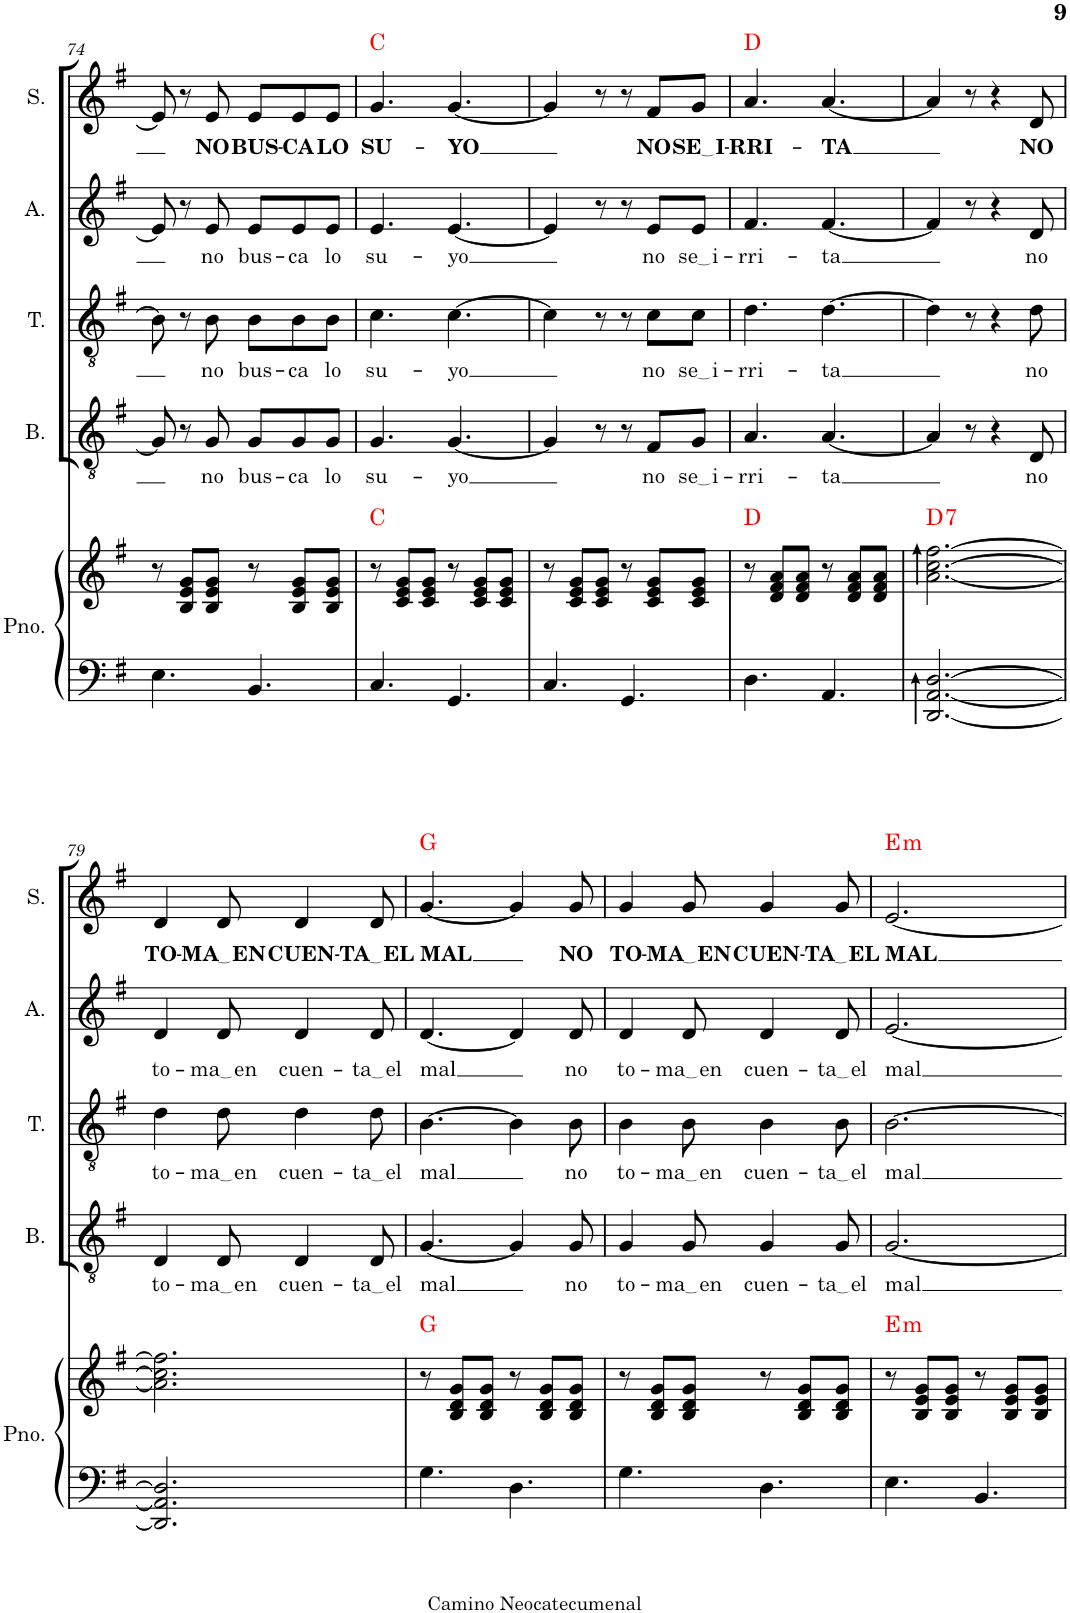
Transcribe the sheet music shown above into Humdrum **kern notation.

**kern	**kern	**harte	**kern	**text	**kern	**text	**kern	**text	**kern	**text	**kern	**text	**harte
*part6	*part6	*part6	*part5	*part5	*part4	*part4	*part3	*part3	*part2	*part2	*part1	*part1	*part1
*staff7	*staff6	*	*staff5	*staff5	*staff4	*staff4	*staff3	*staff3	*staff2	*staff2	*staff1	*staff1	*
*I"Piano	*	*	*I"Bajo	*	*I"Bajo	*	*I"Tenor	*	*I"Alto	*	*I"Soprano	*	*
*I'Pno.	*	*	*I'B.	*	*I'B.	*	*I'T.	*	*I'A.	*	*I'S.	*	*
!!LO:PB:g=z
*clefF4	*clefG2	*	*clefF4	*	*clefGv2	*	*clefGv2	*	*clefG2	*	*clefG2	*	*
*k[f#]	*k[f#]	*	*k[f#]	*	*k[f#]	*	*k[f#]	*	*k[f#]	*	*k[f#]	*	*
*M6/8	*M6/8	*	*M6/8	*	*M6/8	*	*M6/8	*	*M6/8	*	*M6/8	*	*
=74	=74	=74	=74	=74	=74	=74	=74	=74	=74	=74	=74	=74	=74
4.E\	8r	.	8G]	.	8G/]	.	8B\]	.	8e/]	.	8e/]	.	.
.	8B/ 8e/ 8g/L	.	8r	.	8r	.	8r	.	8r	.	8r	.	.
!	!	!	!	!	!	!LO:LY:b	!	!LO:LY:b	!	!LO:LY:b	!	!LO:LY:b	!
.	8B/ 8e/ 8g/J	.	8G	no	8G/	no	8B\	no	8e/	no	8e/	NO	.
!	!	!	!	!	!	!LO:LY:b	!	!LO:LY:b	!	!LO:LY:b	!	!LO:LY:b	!
4.BB/	8r	.	8G\L	bus-	8G/L	bus-	8B\L	bus-	8e/L	bus-	8e/L	BUS-	.
!	!	!	!	!	!	!LO:LY:b	!	!LO:LY:b	!	!LO:LY:b	!	!LO:LY:b	!
.	8B/ 8e/ 8g/L	.	8G\	-ca	8G/	-ca	8B\	-ca	8e/	-ca	8e/	-CA	.
!	!	!	!	!	!	!LO:LY:b	!	!LO:LY:b	!	!LO:LY:b	!	!LO:LY:b	!
.	8B/ 8e/ 8g/J	.	8G\J	lo	8G/J	lo	8B\J	lo	8e/J	lo	8e/J	LO	.
=75	=75	=75	=75	=75	=75	=75	=75	=75	=75	=75	=75	=75	=75
!	!	!	!	!	!	!LO:LY:b	!	!LO:LY:b	!	!LO:LY:b	!	!LO:LY:b	!
4.C/	8r	C:maj	4.G	su-	4.G/	su-	4.c\	su-	4.e/	su-	4.g/	SU-	C:maj
.	8c/ 8e/ 8g/L	.	.	.	.	.	.	.	.	.	.	.	.
.	8c/ 8e/ 8g/J	.	.	.	.	.	.	.	.	.	.	.	.
!	!	!	!	!	!	!LO:LY:b	!	!LO:LY:b	!	!LO:LY:b	!	!LO:LY:b	!
4.GG/	8r	.	[4.G	-yo	[4.G/	-yo	[4.c\	-yo	[4.e/	-yo	[4.g/	-YO	.
.	8c/ 8e/ 8g/L	.	.	.	.	.	.	.	.	.	.	.	.
.	8c/ 8e/ 8g/J	.	.	.	.	.	.	.	.	.	.	.	.
=76	=76	=76	=76	=76	=76	=76	=76	=76	=76	=76	=76	=76	=76
4.C/	8r	.	4G]	.	4G/]	.	4c\]	.	4e/]	.	4g/]	.	.
.	8c/ 8e/ 8g/L	.	.	.	.	.	.	.	.	.	.	.	.
.	8c/ 8e/ 8g/J	.	8r	.	8r	.	8r	.	8r	.	8r	.	.
4.GG/	8r	.	8r	.	8r	.	8r	.	8r	.	8r	.	.
!	!	!	!	!	!	!LO:LY:b	!	!LO:LY:b	!	!LO:LY:b	!	!LO:LY:b	!
.	8c/ 8e/ 8g/L	.	8F#\L	no	8F#/L	no	8c\L	no	8e/L	no	8f#/L	NO	.
!	!	!	!	!	!	!LO:LY:b	!	!LO:LY:b	!	!LO:LY:b	!	!LO:LY:b	!
.	8c/ 8e/ 8g/J	.	8G\J	se i	8G/J	se i	8c\J	se i	8e/J	se i	8g/J	SE I	.
=77	=77	=77	=77	=77	=77	=77	=77	=77	=77	=77	=77	=77	=77
!	!	!	!	!	!	!LO:LY:b	!	!LO:LY:b	!	!LO:LY:b	!	!LO:LY:b	!
4.D\	8r	D:maj	4.A	-rri-	4.A/	-rri-	4.d\	-rri-	4.f#/	-rri-	4.a/	-RRI-	D:maj
.	8d/ 8f#/ 8a/L	.	.	.	.	.	.	.	.	.	.	.	.
.	8d/ 8f#/ 8a/J	.	.	.	.	.	.	.	.	.	.	.	.
!	!	!	!	!	!	!LO:LY:b	!	!LO:LY:b	!	!LO:LY:b	!	!LO:LY:b	!
4.AA/	8r	.	[4.A	-ta	[4.A/	-ta	[4.d\	-ta	[4.f#/	-ta	[4.a/	-TA	.
.	8d/ 8f#/ 8a/L	.	.	.	.	.	.	.	.	.	.	.	.
.	8d/ 8f#/ 8a/J	.	.	.	.	.	.	.	.	.	.	.	.
=78	=78	=78	=78	=78	=78	=78	=78	=78	=78	=78	=78	=78	=78
!	!	!LO:H:kt=7	!	!	!	!	!	!	!	!	!	!	!
[2.DD/ [2.AA/ [2.D/	[2.a\ [2.cc\ [2.ff#\	D:7	4A]	.	4A/]	.	4d\]	.	4f#/]	.	4a/]	.	.
.	.	.	8r	.	8r	.	8r	.	8r	.	8r	.	.
.	.	.	4r	.	4r	.	4r	.	4r	.	4r	.	.
!	!	!	!	!	!	!LO:LY:b	!	!LO:LY:b	!	!LO:LY:b	!	!LO:LY:b	!
.	.	.	8D	no	8D/	no	8d\	no	8d/	no	8d/	NO	.
!!LO:LB:g=z
=79	=79	=79	=79	=79	=79	=79	=79	=79	=79	=79	=79	=79	=79
!	!	!	!	!	!	!LO:LY:b	!	!LO:LY:b	!	!LO:LY:b	!	!LO:LY:b	!
2.DD/] 2.AA/] 2.D/]	2.a\] 2.cc\] 2.ff#\]	.	4D	to-	4D/	to-	4d\	to-	4d/	to-	4d/	TO-	.
!	!	!	!	!	!	!LO:LY:b	!	!LO:LY:b	!	!LO:LY:b	!	!LO:LY:b	!
.	.	.	8D	ma en	8D/	ma en	8d\	ma en	8d/	ma en	8d/	MA EN	.
!	!	!	!	!	!	!LO:LY:b	!	!LO:LY:b	!	!LO:LY:b	!	!LO:LY:b	!
.	.	.	4D	cuen-	4D/	cuen-	4d\	cuen-	4d/	cuen-	4d/	CUEN-	.
!	!	!	!	!	!	!LO:LY:b	!	!LO:LY:b	!	!LO:LY:b	!	!LO:LY:b	!
.	.	.	8D	ta el	8D/	ta el	8d\	ta el	8d/	ta el	8d/	TA EL	.
=80	=80	=80	=80	=80	=80	=80	=80	=80	=80	=80	=80	=80	=80
!	!	!	!	!	!	!LO:LY:b	!	!LO:LY:b	!	!LO:LY:b	!	!LO:LY:b	!
4.G\	8r	G:maj	[4.G	-mal	[4.G/	-mal	[4.B\	-mal	[4.d/	-mal	[4.g/	-MAL	G:maj
.	8B/ 8d/ 8g/L	.	.	.	.	.	.	.	.	.	.	.	.
.	8B/ 8d/ 8g/J	.	.	.	.	.	.	.	.	.	.	.	.
4.D\	8r	.	4G]	.	4G/]	.	4B\]	.	4d/]	.	4g/]	.	.
.	8B/ 8d/ 8g/L	.	.	.	.	.	.	.	.	.	.	.	.
!	!	!	!	!	!	!LO:LY:b	!	!LO:LY:b	!	!LO:LY:b	!	!LO:LY:b	!
.	8B/ 8d/ 8g/J	.	8G	no	8G/	no	8B\	no	8d/	no	8g/	NO	.
=81	=81	=81	=81	=81	=81	=81	=81	=81	=81	=81	=81	=81	=81
!	!	!	!	!	!	!LO:LY:b	!	!LO:LY:b	!	!LO:LY:b	!	!LO:LY:b	!
4.G\	8r	.	4G	to-	4G/	to-	4B\	to-	4d/	to-	4g/	TO-	.
.	8B/ 8d/ 8g/L	.	.	.	.	.	.	.	.	.	.	.	.
!	!	!	!	!	!	!LO:LY:b	!	!LO:LY:b	!	!LO:LY:b	!	!LO:LY:b	!
.	8B/ 8d/ 8g/J	.	8G	ma en	8G/	ma en	8B\	ma en	8d/	ma en	8g/	MA EN	.
!	!	!	!	!	!	!LO:LY:b	!	!LO:LY:b	!	!LO:LY:b	!	!LO:LY:b	!
4.D\	8r	.	4G	cuen-	4G/	cuen-	4B\	cuen-	4d/	cuen-	4g/	CUEN-	.
.	8B/ 8d/ 8g/L	.	.	.	.	.	.	.	.	.	.	.	.
!	!	!	!	!	!	!LO:LY:b	!	!LO:LY:b	!	!LO:LY:b	!	!LO:LY:b	!
.	8B/ 8d/ 8g/J	.	8G	ta el	8G/	ta el	8B\	ta el	8d/	ta el	8g/	TA EL	.
=82	=82	=82	=82	=82	=82	=82	=82	=82	=82	=82	=82	=82	=82
!	!	!LO:H:kt=m	!	!	!	!LO:LY:b	!	!LO:LY:b	!	!LO:LY:b	!	!LO:LY:b	!LO:H:kt=m
4.E\	8r	E:min	[2.G	-mal	[2.G/	-mal	[2.B\	-mal	[2.e/	-mal	[2.e/	-MAL	E:min
.	8B/ 8e/ 8g/L	.	.	.	.	.	.	.	.	.	.	.	.
.	8B/ 8e/ 8g/J	.	.	.	.	.	.	.	.	.	.	.	.
4.BB/	8r	.	.	.	.	.	.	.	.	.	.	.	.
.	8B/ 8e/ 8g/L	.	.	.	.	.	.	.	.	.	.	.	.
.	8B/ 8e/ 8g/J	.	.	.	.	.	.	.	.	.	.	.	.
=	=	=	=	=	=	=	=	=	=	=	=	=	=
*-	*-	*-	*-	*-	*-	*-	*-	*-	*-	*-	*-	*-	*-
